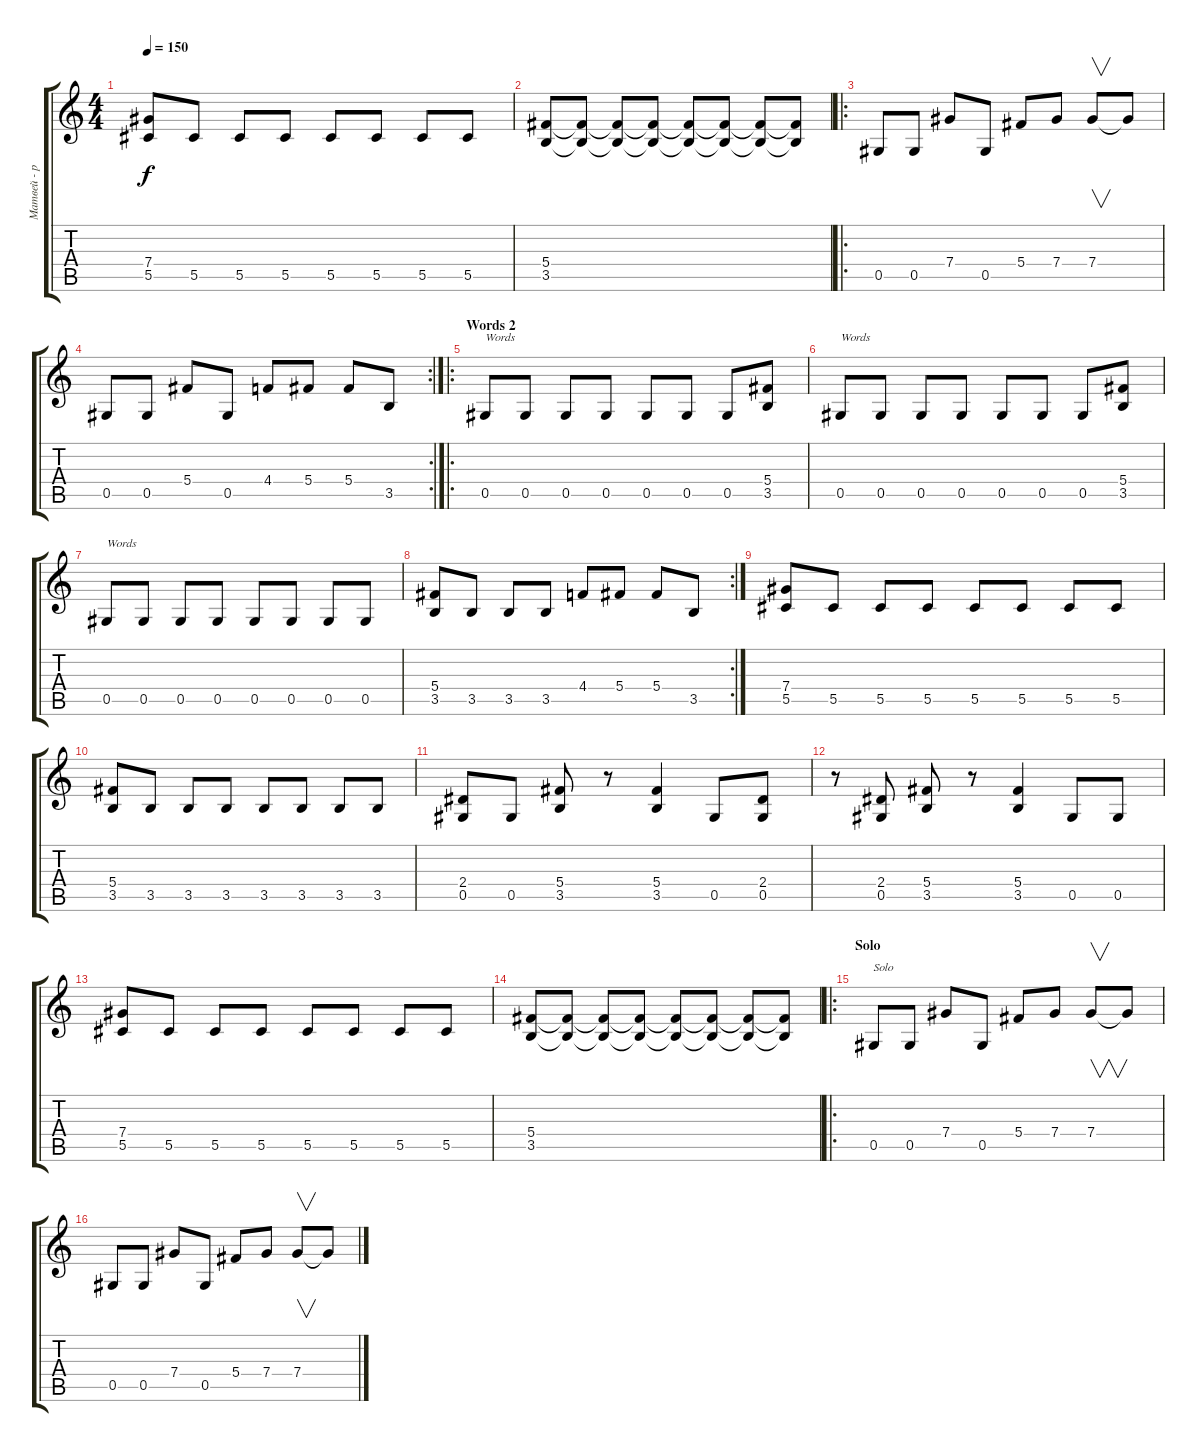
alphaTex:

\track ("Матвей - ритм+вокал" "Матвей - р") {instrument distortionguitar}
\staff {score tabs}
\tuning (Eb4 Bb3 Gb3 Db3 Ab2 Eb2) {hide}
\ts (4 4)
\tempo 150
\clef g2
\ks c
(7.4 5.5).8{dy f} 5.5.8 5.5.8 5.5.8 5.5.8 5.5.8 5.5.8 5.5.8 |
(5.4 3.5).8 (5.4{t} 3.5{t}).8 (5.4{t} 3.5{t}).8 (5.4{t} 3.5{t}).8 (5.4{t} 3.5{t}).8 (5.4{t} 3.5{t}).8 (5.4{t} 3.5{t}).8 (5.4{t} 3.5{t}).8 |
\ro
0.5.8 0.5.8 7.4.8 0.5.8 5.4.8 7.4.8 7.4.8{v} 7.4{t}.8 |
\rc 2
0.5.8 0.5.8 5.4.8 0.5.8 4.4.8 5.4.8 5.4.8 3.5.8 |
\ro
\section ("" "Words 2")
0.5.8{txt "Words"} 0.5.8 0.5.8 0.5.8 0.5.8 0.5.8 0.5.8 (5.4 3.5).8 |
0.5.8{txt "Words"} 0.5.8 0.5.8 0.5.8 0.5.8 0.5.8 0.5.8 (5.4 3.5).8 |
0.5.8{txt "Words"} 0.5.8 0.5.8 0.5.8 0.5.8 0.5.8 0.5.8 0.5.8 |
\rc 2
(5.4 3.5).8 3.5.8 3.5.8 3.5.8 4.4.8 5.4.8 5.4.8 3.5.8 |
(7.4 5.5).8 5.5.8 5.5.8 5.5.8 5.5.8 5.5.8 5.5.8 5.5.8 |
(5.4 3.5).8 3.5.8 3.5.8 3.5.8 3.5.8 3.5.8 3.5.8 3.5.8 |
(2.4 0.5).8 0.5.8 (5.4 3.5).8 r.8 (5.4 3.5).4 0.5.8 (2.4 0.5).8 |
r.8 (2.4 0.5).8 (5.4 3.5).8 r.8 (5.4 3.5).4 0.5.8 0.5.8 |
(7.4 5.5).8 5.5.8 5.5.8 5.5.8 5.5.8 5.5.8 5.5.8 5.5.8 |
(5.4 3.5).8 (5.4{t} 3.5{t}).8 (5.4{t} 3.5{t}).8 (5.4{t} 3.5{t}).8 (5.4{t} 3.5{t}).8 (5.4{t} 3.5{t}).8 (5.4{t} 3.5{t}).8 (5.4{t} 3.5{t}).8 |
\ro
\section ("" "Solo")
0.5.8{txt "Solo" volume 15} 0.5.8 7.4.8 0.5.8 5.4.8 7.4.8 7.4.8{v} 7.4{t}.8 |
0.5.8 0.5.8 7.4.8 0.5.8 5.4.8 7.4.8 7.4.8{v} 7.4{t}.8
